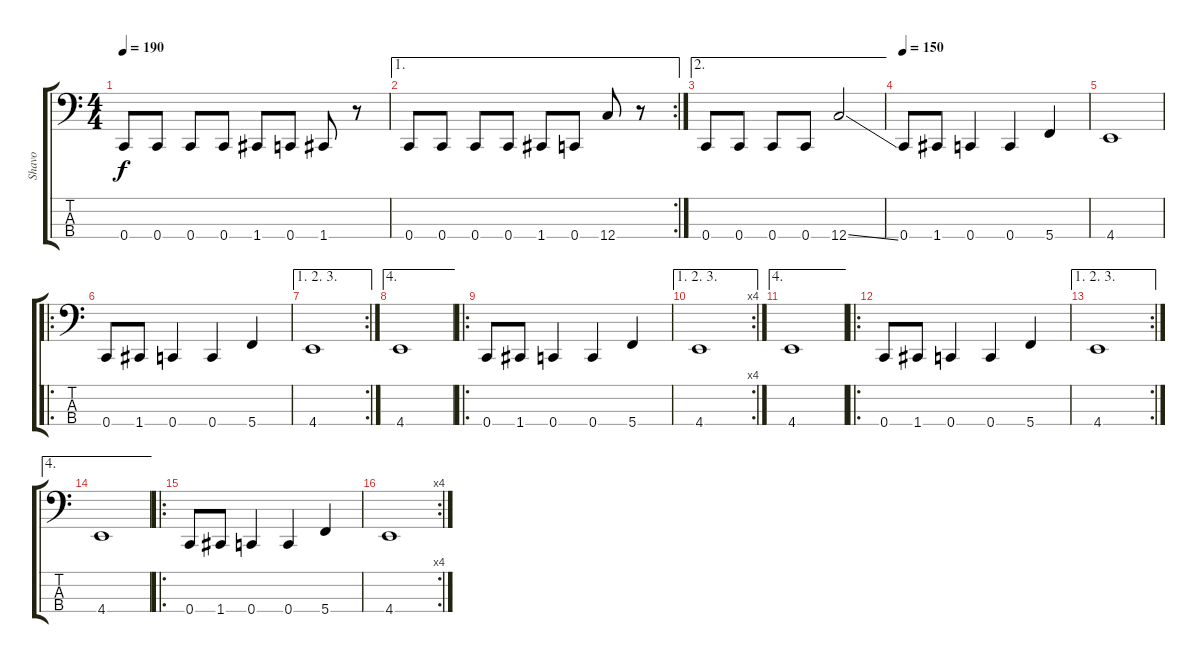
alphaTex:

\track ("Shavo" "Shavo") {instrument electricbasspick}
\staff {score tabs}
\tuning (F2 C2 G1 C1) {hide}
\ts (4 4)
\tempo 190
\clef f4
\ks c
0.4.8{dy f} 0.4.8 0.4.8 0.4.8 1.4.8 0.4.8 1.4.8 r.8 |
\ae 1
\rc 2
0.4.8 0.4.8 0.4.8 0.4.8 1.4.8 0.4.8 12.4.8 r.8 |
\ae 2
0.4.8 0.4.8 0.4.8 0.4.8 12.4{ss}.2 |
\tempo 150
0.4.8 1.4.8 0.4.4 0.4.4 5.4.4 |
4.4.1 |
\ro
0.4.8 1.4.8 0.4.4 0.4.4 5.4.4 |
\ae (1 2 3)
\rc 2
4.4.1 |
\ae 4
4.4.1 |
\ro
0.4.8 1.4.8 0.4.4 0.4.4 5.4.4 |
\ae (1 2 3)
\rc 4
4.4.1 |
\ae 4
4.4.1 |
\ro
0.4.8 1.4.8 0.4.4 0.4.4 5.4.4 |
\ae (1 2 3)
\rc 2
4.4.1 |
\ae 4
4.4.1 |
\ro
0.4.8 1.4.8 0.4.4 0.4.4 5.4.4 |
\rc 4
4.4.1
